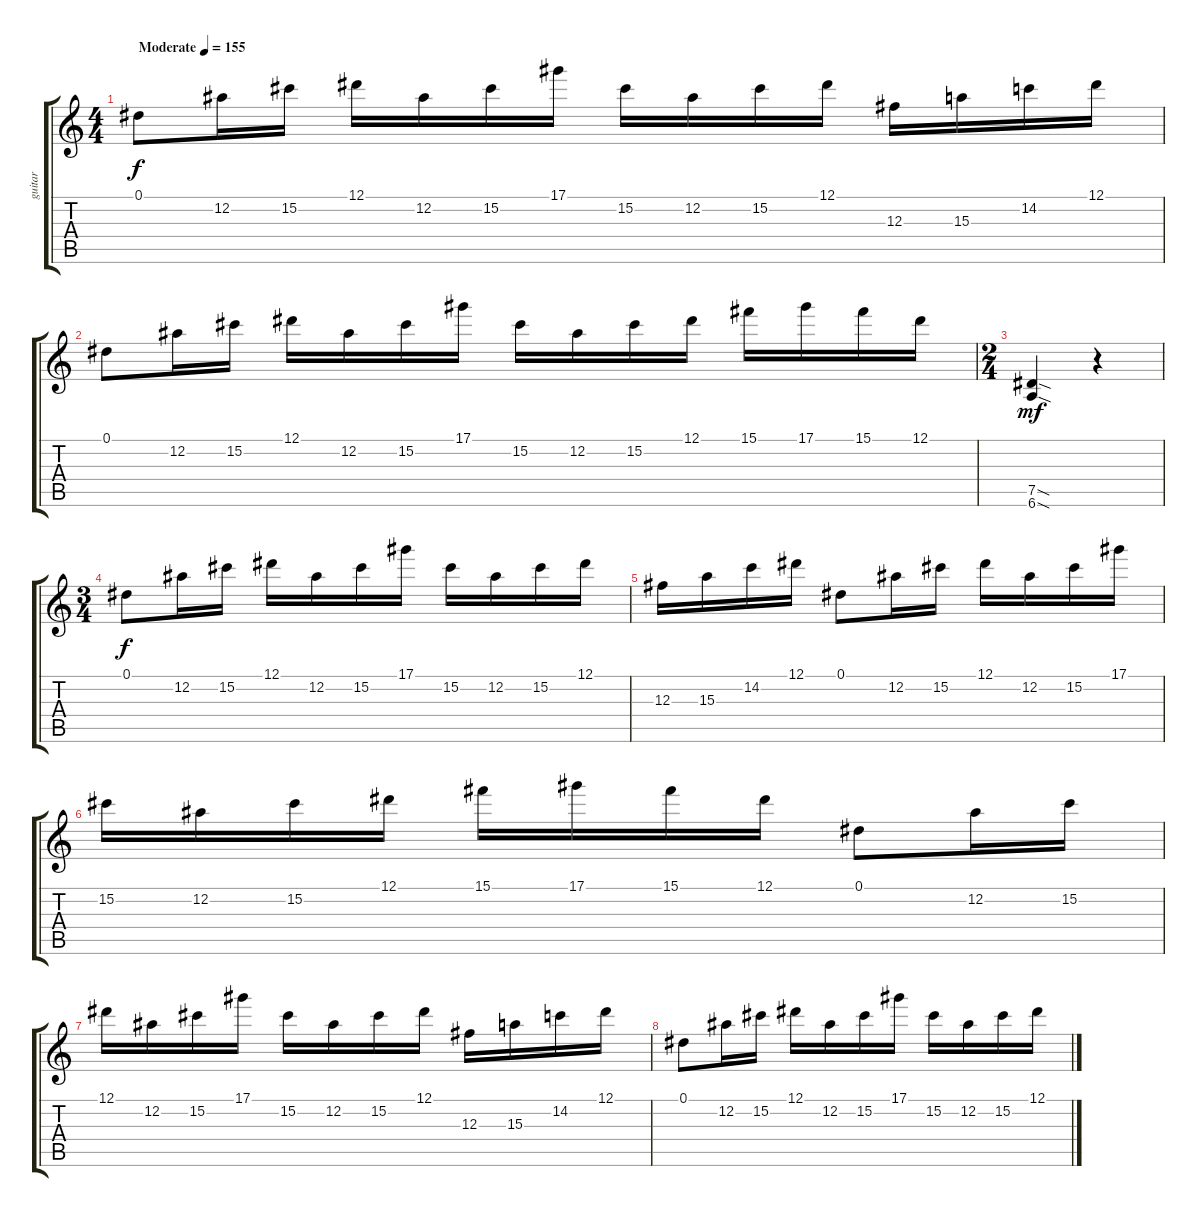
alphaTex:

\track ("guitar" "guitar") {instrument distortionguitar}
\staff {score tabs}
\tuning (Eb4 Bb3 Gb3 Db3 Ab2 Eb2) {hide}
\ts (4 4)
\tempo (155 "Moderate")
\clef g2
\ks c
0.1.8{dy f instrument distortionguitar} 12.2.16 15.2.16 12.1.16 12.2.16 15.2.16 17.1.16 15.2.16 12.2.16 15.2.16 12.1.16 12.3.16 15.3.16 14.2.16 12.1.16 |
0.1.8 12.2.16 15.2.16 12.1.16 12.2.16 15.2.16 17.1.16 15.2.16 12.2.16 15.2.16 12.1.16 15.1.16 17.1.16 15.1.16 12.1.16 |
\ts (2 4)
(7.5{sod} 6.6{sod}).4{dy mf} r.4 |
\ts (3 4)
0.1.8{dy f} 12.2.16 15.2.16 12.1.16 12.2.16 15.2.16 17.1.16 15.2.16 12.2.16 15.2.16 12.1.16 |
12.3.16 15.3.16 14.2.16 12.1.16 0.1.8 12.2.16 15.2.16 12.1.16 12.2.16 15.2.16 17.1.16 |
15.2.16 12.2.16 15.2.16 12.1.16 15.1.16 17.1.16 15.1.16 12.1.16 0.1.8 12.2.16 15.2.16 |
12.1.16 12.2.16 15.2.16 17.1.16 15.2.16 12.2.16 15.2.16 12.1.16 12.3.16 15.3.16 14.2.16 12.1.16 |
0.1.8 12.2.16 15.2.16 12.1.16 12.2.16 15.2.16 17.1.16 15.2.16 12.2.16 15.2.16 12.1.16
